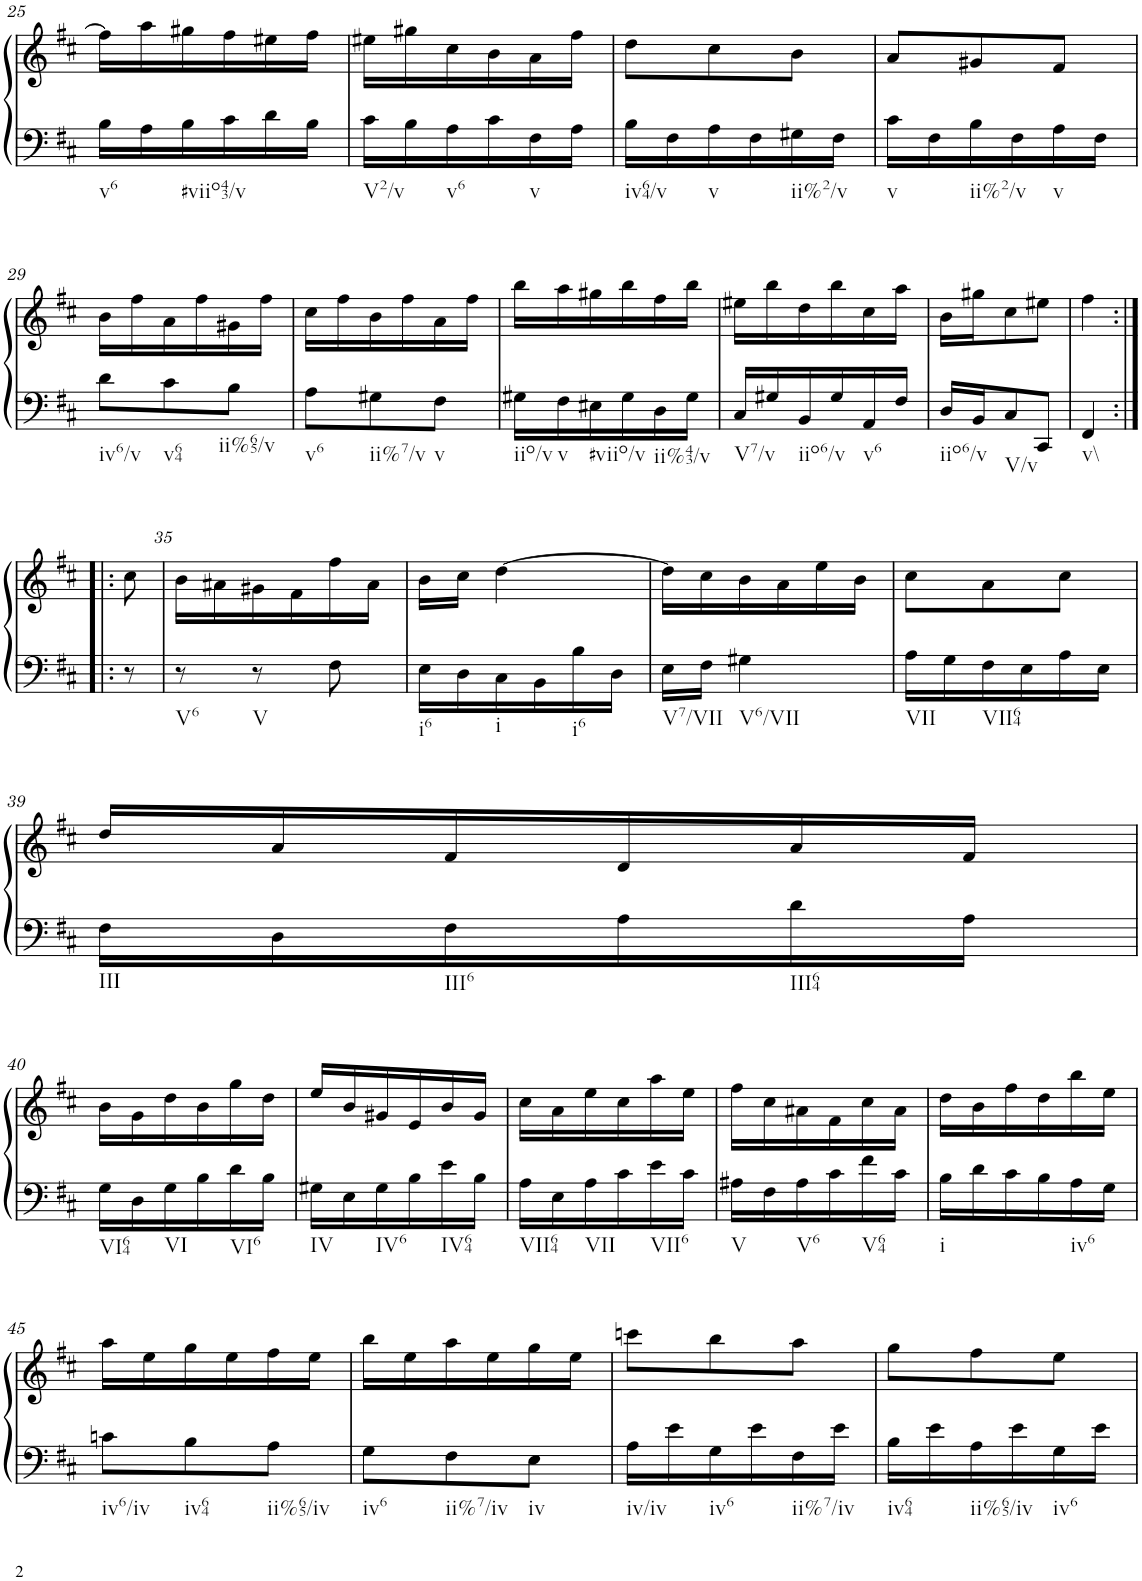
**kern	**kern
*part1	*part1
*staff2	*staff1
*I"Klavier linke Hand	*
!!LO:PB:g=z
*clefF4	*clefG2
*k[f#c#]	*k[f#c#]
*M3/8	*M3/8
=25	=25
!LO:TX:b:t=v6	!
16B\LL	16ff#\LL]
16A\	16aa\
!LO:TX:b:t=#viio43/v	!
16B\	16gg#X\
16c#\	16ff#\
16d\	16ee#X\
16B\JJ	16ff#\JJ
=26	=26
!LO:TX:b:t=V2/v	!
16c#\LL	16ee#X\LL
16B\	16gg#X\
!LO:TX:b:t=v6	!
16A\	16cc#\
16c#\	16b\
!LO:TX:b:t=v	!
16F#\	16a\
16A\JJ	16ff#\JJ
=27	=27
!LO:TX:b:t=iv64/v	!
16B\LL	8dd\L
16F#\	.
!LO:TX:b:t=v	!
16A\	8cc#\
16F#\	.
!LO:TX:b:t=ii%2/v	!
16G#X\	8b\J
16F#\JJ	.
=28	=28
!LO:TX:b:t=v	!
16c#\LL	8a/L
16F#\	.
!LO:TX:b:t=ii%2/v	!
16B\	8g#X/
16F#\	.
!LO:TX:b:t=v	!
16A\	8f#/J
16F#\JJ	.
!!LO:LB:g=z
=29	=29
!LO:TX:b:t=iv6/v	!
8d\L	16b\LL
.	16ff#\
!LO:TX:b:t=v64	!
8c#\	16a\
.	16ff#\
!LO:TX:b:t=ii%65/v	!
8B\J	16g#X\
.	16ff#\JJ
=30	=30
!LO:TX:b:t=v6	!
8A\L	16cc#\LL
.	16ff#\
!LO:TX:b:t=ii%7/v	!
8G#X\	16b\
.	16ff#\
!LO:TX:b:t=v	!
8F#\J	16a\
.	16ff#\JJ
=31	=31
!LO:TX:b:t=iio/v	!
16G#X\LL	16bb\LL
!LO:TX:b:t=v	!
16F#\	16aa\
!LO:TX:b:t=#viio/v	!
16E#X\	16gg#X\
16G#\	16bb\
!LO:TX:b:t=ii%43/v	!
16D\	16ff#\
16G#\JJ	16bb\JJ
=32	=32
!LO:TX:b:t=V7/v	!
16C#/LL	16ee#X\LL
16G#X/	16bb\
!LO:TX:b:t=iio6/v	!
16BB/	16dd\
16G#/	16bb\
!LO:TX:b:t=v6	!
16AA/	16cc#\
16F#/JJ	16aa\JJ
=33	=33
!LO:TX:b:t=iio6/v	!
16D/LL	16b\LL
16BB/J	16gg#X\J
!LO:TX:b:t=V/v	!
8C#/	8cc#\
8CC#/J	8ee#X\J
=34	=34
!LO:TX:b:t=v\\	!
4FF#/	4ff#\
!!LO:LB:g=z
=34X1:|!|:	=34X1:|!|:
8r	8cc#\
=35	=35
!LO:TX:b:t=V6	!
8r	16b\LL
.	16a#X\
!LO:TX:b:t=V	!
8r	16g#X\
.	16f#\
8F#\	16ff#\
.	16a#\JJ
=36	=36
!LO:TX:b:t=i6	!
16E\LL	16b\LL
16D\	16cc#\JJ
!LO:TX:b:t=i	!
16C#\	[4dd\
16BB\	.
!LO:TX:b:t=i6	!
16B\	.
16D\JJ	.
=37	=37
!LO:TX:b:t=V7/VII	!
16E\LL	16dd\LL]
16F#\JJ	16cc#\
!LO:TX:b:t=V6/VII	!
4G#X\	16b\
.	16a\
.	16ee\
.	16b\JJ
=38	=38
!LO:TX:b:t=VII	!
16A\LL	8cc#\L
16G\	.
!LO:TX:b:t=VII64	!
16F#\	8a\
16E\	.
16A\	8cc#\J
16E\JJ	.
!!LO:LB:g=z
=39	=39
!LO:TX:b:t=III	!
16F#\LL	16dd/LL
16D\	16a/
!LO:TX:b:t=III6	!
16F#\	16f#/
16A\	16d/
!LO:TX:b:t=III64	!
16d\	16a/
16A\JJ	16f#/JJ
!!LO:LB:g=z
=40	=40
!LO:TX:b:t=VI64	!
16G\LL	16b\LL
16D\	16g\
!LO:TX:b:t=VI	!
16G\	16dd\
16B\	16b\
!LO:TX:b:t=VI6	!
16d\	16gg\
16B\JJ	16dd\JJ
=41	=41
!LO:TX:b:t=IV	!
16G#X\LL	16ee/LL
16E\	16b/
!LO:TX:b:t=IV6	!
16G#\	16g#X/
16B\	16e/
!LO:TX:b:t=IV64	!
16e\	16b/
16B\JJ	16g#/JJ
=42	=42
!LO:TX:b:t=VII64	!
16A\LL	16cc#\LL
16E\	16a\
!LO:TX:b:t=VII	!
16A\	16ee\
16c#\	16cc#\
!LO:TX:b:t=VII6	!
16e\	16aa\
16c#\JJ	16ee\JJ
=43	=43
!LO:TX:b:t=V	!
16A#X\LL	16ff#\LL
16F#\	16cc#\
!LO:TX:b:t=V6	!
16A#\	16a#X\
16c#\	16f#\
!LO:TX:b:t=V64	!
16f#\	16cc#\
16c#\JJ	16a#\JJ
=44	=44
!LO:TX:b:t=i	!
16B\LL	16dd\LL
16d\	16b\
16c#\	16ff#\
16B\	16dd\
!LO:TX:b:t=iv6	!
16A\	16bb\
16G\JJ	16ee\JJ
!!LO:LB:g=z
=45	=45
!LO:TX:b:t=iv6/iv	!
8cn\L	16aa\LL
.	16ee\
!LO:TX:b:t=iv64	!
8B\	16gg\
.	16ee\
!LO:TX:b:t=ii%65/iv	!
8A\J	16ff#\
.	16ee\JJ
=46	=46
!LO:TX:b:t=iv6	!
8G\L	16bb\LL
.	16ee\
!LO:TX:b:t=ii%7/iv	!
8F#\	16aa\
.	16ee\
!LO:TX:b:t=iv	!
8E\J	16gg\
.	16ee\JJ
=47	=47
!LO:TX:b:t=iv/iv	!
16A\LL	8cccn\L
16e\	.
!LO:TX:b:t=iv6	!
16G\	8bb\
16e\	.
!LO:TX:b:t=ii%7/iv	!
16F#\	8aa\J
16e\JJ	.
=48	=48
!LO:TX:b:t=iv64	!
16B\LL	8gg\L
16e\	.
!LO:TX:b:t=ii%65/iv	!
16A\	8ff#\
16e\	.
!LO:TX:b:t=iv6	!
16G\	8ee\J
16e\JJ	.
=	=
*-	*-
